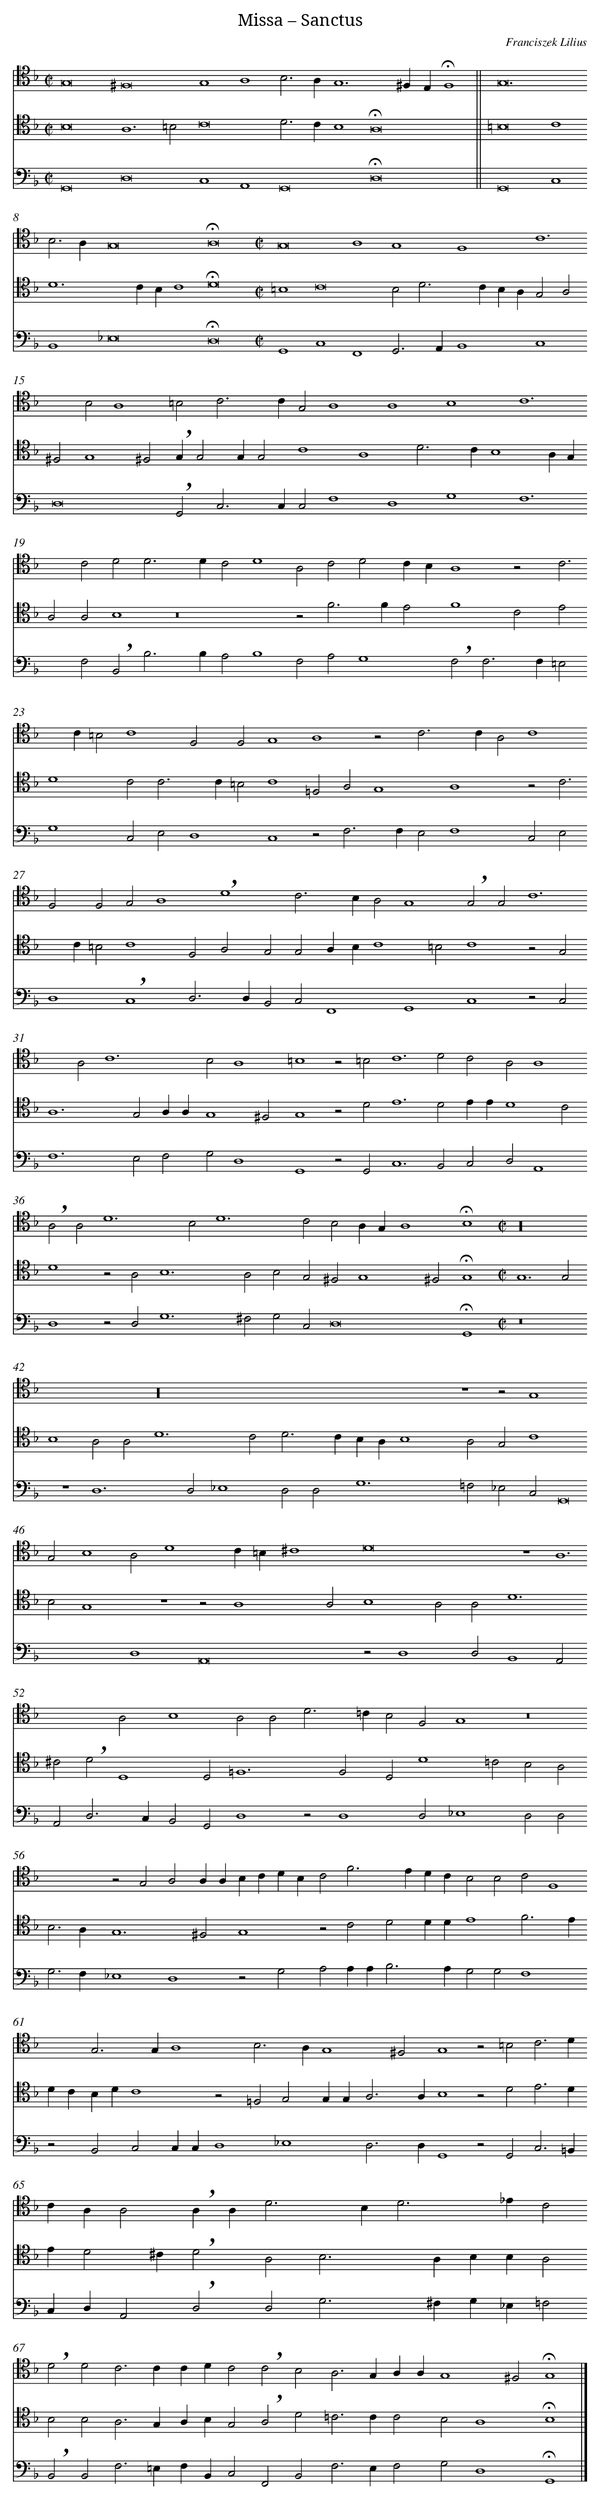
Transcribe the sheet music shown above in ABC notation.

X:1
T: Missa – Sanctus
C: Franciszek Lilius
L: 1/4
M: C|
V: 1 clef=tenor
V: 2 clef=tenor
V: 3 clef=bass
K: F
[V:1] G,8 [|]
[V:2] B,8 [|]
[V:3] G,,8 [|]
[V:1] ^F,8 [|]
[V:2] A,6=B,2 [|]
[V:3] D,8 [|]
[V:1] G,4A,4 [|]
[V:2] C8 [|]
[V:3] C,4A,,4 [|]
[V:1] B,2>A,2G,6 [|]
[V:2] D2>C2B,4 [|]
[V:3] G,,8 [|]
[V:1] ^F,E,!fermata!F,4 ||
[V:2] !fermata!A,8 ||
[V:3] !fermata!D,8 ||
[V:1] G,12 [|]
[V:2] =B,8 [|]
[V:3] G,,8 [|]
[V:1] B,3A, [|]
[V:2] C4D6 [|]
[V:3] C,4B,,4 [|]
[V:1] G,8 [|]
[V:2] CB,C4 [|]
[V:3] _E,8 [|]
[V:1] !fermata!A,8 [|]
[V:2] !fermata!D8 [|]
[V:3] !fermata!D,8 [|]
[V:1] [M:C|]G,8 [|]
[V:2] [M:C|]=B,4C8 [|]
[V:3] [M:C|]G,,4C,4 [|]
[V:1] A,4G,4 [|]
[V:2] B,2D3 [|]
[V:3] F,,4G,,3A,, [|]
[V:1] F,4C6 [|]
[V:2] CB,A,G,2A,2 [|]
[V:3] B,,4C,4 [|]
[V:1] B,2A,4 [|]
[V:2] ^F,2G,4^F,2 [|]
[V:3] D,8 [|]
[V:1] =B,2C2>C2G,2 [|]
[V:2] !breath!G,G,2G,G,2C4 [|]
[V:3] !breath!G,,2C,2>C,2C,2 [|]
[V:1] A,4A,4 [|]
[V:2] A,4D3 [|]
[V:3] F,4D,4 [|]
[V:1] B,4C6 [|]
[V:2] CB,4A,G, [|]
[V:3] G,4F,6 [|]
[V:1] C2D2D3 [|]
[V:2] A,2A,2B,4 [|]
[V:3] F,2!breath!B,,2B,3 [|]
[V:1] DC2D4 [|]
[V:2] z8 [|]
[V:3] B,A,2B,4 [|]
[V:1] A,2C2D2CB, [|]
[V:2] z2F2>F2E2 [|]
[V:3] F,2A,2G,4 [|]
[V:1] A,4z2C3 [|]
[V:2] F4C2E2 [|]
[V:3] !breath!F,2F,2>F,2=E,2 [|]
[V:1] C=B,2C4 [|]
[V:2] D4C2C3 [|]
[V:3] G,4C,2E,2 [|]
[V:1] F,2F,2G,4 [|]
[V:2] C=B,2C4 [|]
[V:3] D,4C,4 [|]
[V:1] A,4z2C3 [|]
[V:2] =F,2A,2G,4 [|]
[V:3] z2F,2>F,2E,2 [|]
[V:1] CA,2C4 [|]
[V:2] A,4z2C3 [|]
[V:3] F,4C,2E,2 [|]
[V:1] F,2F,2G,2A,4 [|]
[V:2] C=B,2C4 [|]
[V:3] D,4!breath!C,4 [|]
[V:1] !breath!D4C3 [|]
[V:2] F,2A,2G,2G,2 [|]
[V:3] D,2>D,2B,,2C,2 [|]
[V:1] B,A,2G,4 [|]
[V:2] A,B,C4=B,2 [|]
[V:3] F,,4G,,4 [|]
[V:1] !breath!G,2G,2C6 [|]
[V:2] C4z2G,2 [|]
[V:3] C,4z2C,2 [|]
[V:1] A,2C6 [|]
[V:2] A,6G,2 [|]
[V:3] F,6E,2 [|]
[V:1] B,2A,4 [|]
[V:2] A,A,G,4^F,2 [|]
[V:3] F,2G,2D,4 [|]
[V:1] =B,4z2=B,2 [|]
[V:2] G,4z2D2 [|]
[V:3] G,,4z2G,,2 [|]
[V:1] C6D2 [|]
[V:2] E6D2 [|]
[V:3] C,6B,,2 [|]
[V:1] C2A,2A,4 [|]
[V:2] EED4C2 [|]
[V:3] C,2D,2A,,4 [|]
[V:1] !breath!A,2A,2D6 [|]
[V:2] D4z2A,2 [|]
[V:3] D,4z2D,2 [|]
[V:1] B,2D6 [|]
[V:2] B,6A,2 [|]
[V:3] G,6^F,2 [|]
[V:1] C2B,2A,G, [|]
[V:2] B,2G,2^F,2G,4 [|]
[V:3] G,2C,2D,8 [|]
[V:1] A,4!fermata!B,4 [|]
[V:2] ^F,2!fermata!G,4 [|]
[V:3] !fermata!G,,4 [|]
[V:1] [M:C|]z16 [|]
[V:2] [M:C|]G,6G,2 [|]
[V:3] [M:C|]z8 [|]
[V:1]  [|]
[V:2] B,4A,2A,2 [|]
[V:3] z4D,6 [|]
[V:1] z16 [|]
[V:2] D6C2 [|]
[V:3] D,2_E,4 [|]
[V:1]  [|]
[V:2] D2>C2B,A,B,4 [|]
[V:3] D,2D,2G,6 [|]
[V:1] z4z2G,4 [|]
[V:2] A,2G,2C4 [|]
[V:3] =F,2_E,2C,2 [|]
[V:1] G,2B,4 [|]
[V:2] B,2G,4 [|]
[V:3] G,,8 [|]
[V:1] A,2D4C=B, [|]
[V:2] z4z2A,4 [|]
[V:3] D,4A,,8 [|]
[V:1] ^C4D8 [|]
[V:2] A,2B,4 [|]
[V:3] z2D,4 [|]
[V:1] z4 [|]
[V:2] A,2A,2D6 [|]
[V:3] D,2B,,4 [|]
[V:1] A,6A,2 [|]
[V:2] ^C2!breath!D2D,4 [|]
[V:3] A,,2A,,2D,3C, [|]
[V:1] B,4A,2A,2 [|]
[V:2] D,2=F,6 [|]
[V:3] B,,2G,,2D,4 [|]
[V:1] D2>=C2B,2F,2 [|]
[V:2] F,2D,2D4 [|]
[V:3] z2D,4D,2 [|]
[V:1] G,4z8 [|]
[V:2] =C2B,2A,2 [|]
[V:3] _E,4D,2D,2 [|]
[V:1] z2G,2 [|]
[V:2] B,2>A,2G,6 [|]
[V:3] G,2>F,2_E,4 [|]
[V:1] A,2A,A,B,CDB, [|]
[V:2] ^F,2G,4 [|]
[V:3] D,4z2G,2 [|]
[V:1] C2F2>E2DC [|]
[V:2] z2C2D2DD [|]
[V:3] A,2A,A,2<B,2A, [|]
[V:1] B,2B,2C2F,4 [|]
[V:2] E4F3E [|]
[V:3] G,2G,2F,4 [|]
[V:1] G,2>G,2A,4 [|]
[V:2] DCB,DC4 [|]
[V:3] z2B,,2C,2C,C, [|]
[V:1] B,2>A,2G,4 [|]
[V:2] z2=F,2G,2G,G, [|]
[V:3] D,4_E,4 [|]
[V:1] ^F,2G,4 [|]
[V:2] A,2>A,2B,4 [|]
[V:3] D,2>D,2G,,4 [|]
[V:1] z2=B,2C3D [|]
[V:2] z2D2E3D [|]
[V:3] z2G,,2C,3=B,, [|]
[V:1] CA,A,2!breath!A,A,D3 [|]
[V:2] ED2^C!breath!D2A,2 [|]
[V:3] C,D,A,,2!breath!D,2D,2 [|]
[V:1] B,2<D2_EC2 [|]
[V:2] B,2>A,2B,B,A,2 [|]
[V:3] G,2>^F,2G,_E,=F,2 [|]
[V:1] !breath!D2D2C3C [|]
[V:2] B,2B,2A,3G, [|]
[V:3] !breath!B,,2B,,2F,3=E, [|]
[V:1] CDC2!breath!C2B,2 [|]
[V:2] A,B,G,2!breath!A,2D2 [|]
[V:3] F,B,,C,2F,,2B,,2 [|]
[V:1] A,2>G,2A,A,G,4 [|]
[V:2] =C2>C2C2B,2 [|]
[V:3] F,2>E,2F,2G,2 [|]
[V:1] ^F,2!fermata!G,4 |]
[V:2] A,4!fermata!B,4 |]
[V:3] D,4!fermata!G,,4 |]
